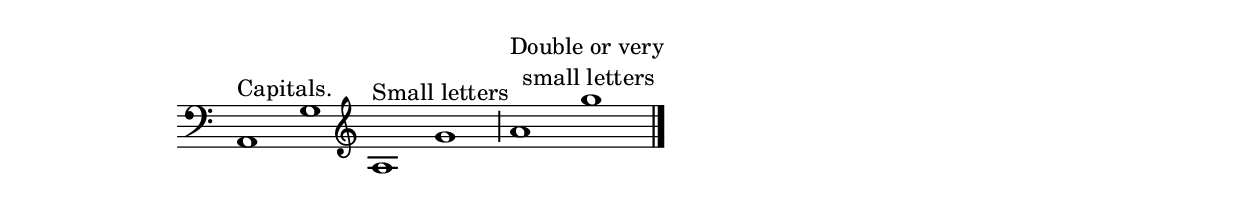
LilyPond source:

\version "2.4"
\paper{ linewidth=15\cm leftmargin=3\cm rightmargin=3\cm indent=0\mm }

% Case of letters used to denote each octave

\score {
 \new Staff \with { \remove "Time_signature_engraver" }
 {
  \clef bass
  \set Score.timing = ##f
  a,1^\markup { \column < "Capitals." "" > } g
  \clef treble
  \bar ""
  a^\markup { \column < "Small letters" "" > } g'
  \once \override Staff.BarLine #'bar-size = #3
  \bar "|"
  a'^\markup { \column < "Double or very" "  small letters" "" > } g''
  \bar "|."
 }
 \layout { raggedright = ##t }
}

